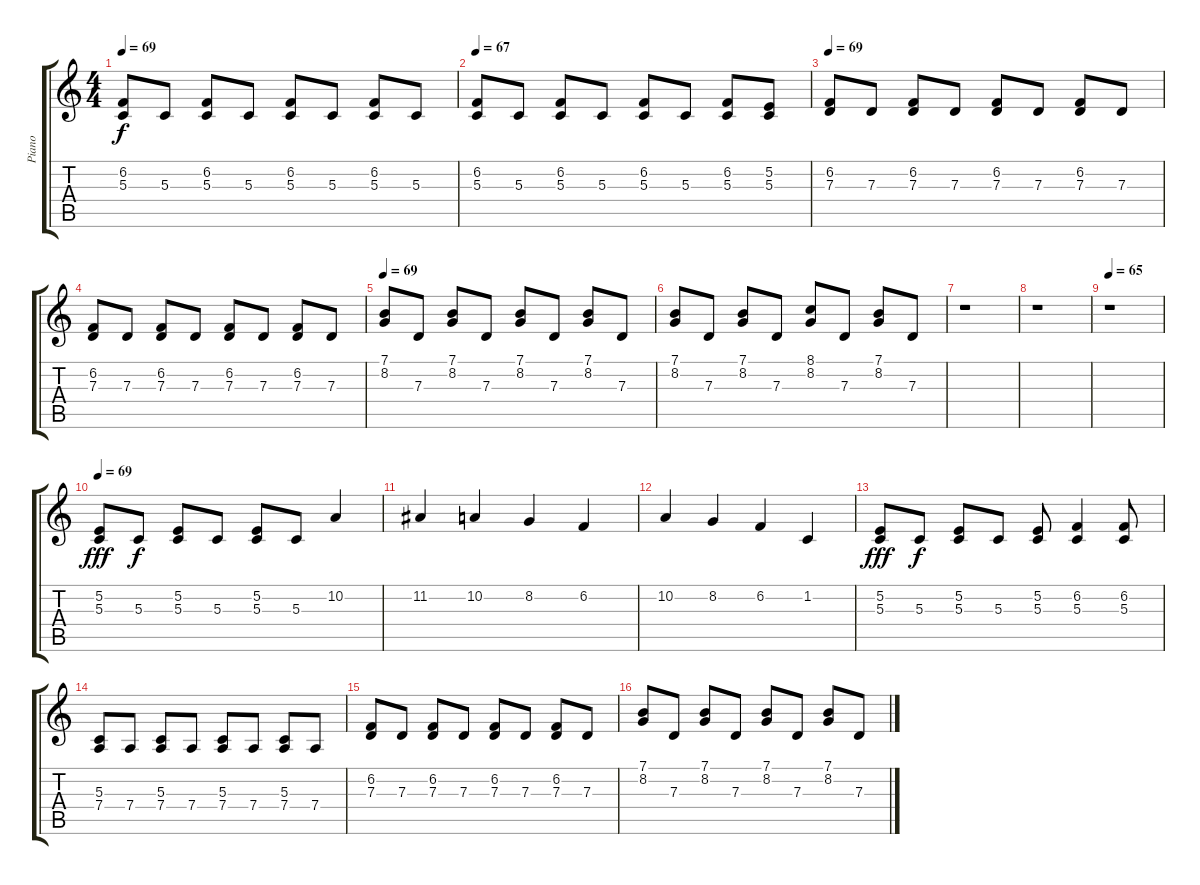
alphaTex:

\track ("Piano" "Piano") {instrument electricgrandpiano}
\staff {score tabs}
\tuning (E4 B3 G3 D3 A2 E2) {hide}
\ts (4 4)
\tempo 69
\clef g2
\ks c
(6.2 5.3).8{dy f} 5.3.8 (6.2 5.3).8 5.3.8 (6.2 5.3).8 5.3.8 (6.2 5.3).8 5.3.8 |
\tempo 67
(6.2 5.3).8 5.3.8 (6.2 5.3).8 5.3.8 (6.2 5.3).8 5.3.8 (6.2 5.3).8 (5.2 5.3).8 |
\tempo 69
(6.2 7.3).8 7.3.8 (6.2 7.3).8 7.3.8 (6.2 7.3).8 7.3.8 (6.2 7.3).8 7.3.8 |
(6.2 7.3).8 7.3.8 (6.2 7.3).8 7.3.8 (6.2 7.3).8 7.3.8 (6.2 7.3).8 7.3.8 |
\tempo 69
(7.1 8.2).8 7.3.8 (7.1 8.2).8 7.3.8 (7.1 8.2).8 7.3.8 (7.1 8.2).8 7.3.8 |
(7.1 8.2).8 7.3.8 (7.1 8.2).8 7.3.8 (8.1 8.2).8 7.3.8 (7.1 8.2).8 7.3.8 |
r.1 |
r.1 |
\tempo 65
r.1 |
\tempo 69
(5.2 5.3).8{dy fff} 5.3.8{dy f} (5.2 5.3).8 5.3.8 (5.2 5.3).8 5.3.8 10.2.4 |
11.2.4 10.2.4 8.2.4 6.2.4 |
10.2.4 8.2.4 6.2.4 1.2.4 |
(5.2 5.3).8{dy fff} 5.3.8{dy f} (5.2 5.3).8 5.3.8 (5.2 5.3).8 (6.2 5.3).4 (6.2 5.3).8 |
(5.3 7.4).8 7.4.8 (5.3 7.4).8 7.4.8 (5.3 7.4).8 7.4.8 (5.3 7.4).8 7.4.8 |
(6.2 7.3).8 7.3.8 (6.2 7.3).8 7.3.8 (6.2 7.3).8 7.3.8 (6.2 7.3).8 7.3.8 |
(7.1 8.2).8 7.3.8 (7.1 8.2).8 7.3.8 (7.1 8.2).8 7.3.8 (7.1 8.2).8 7.3.8
